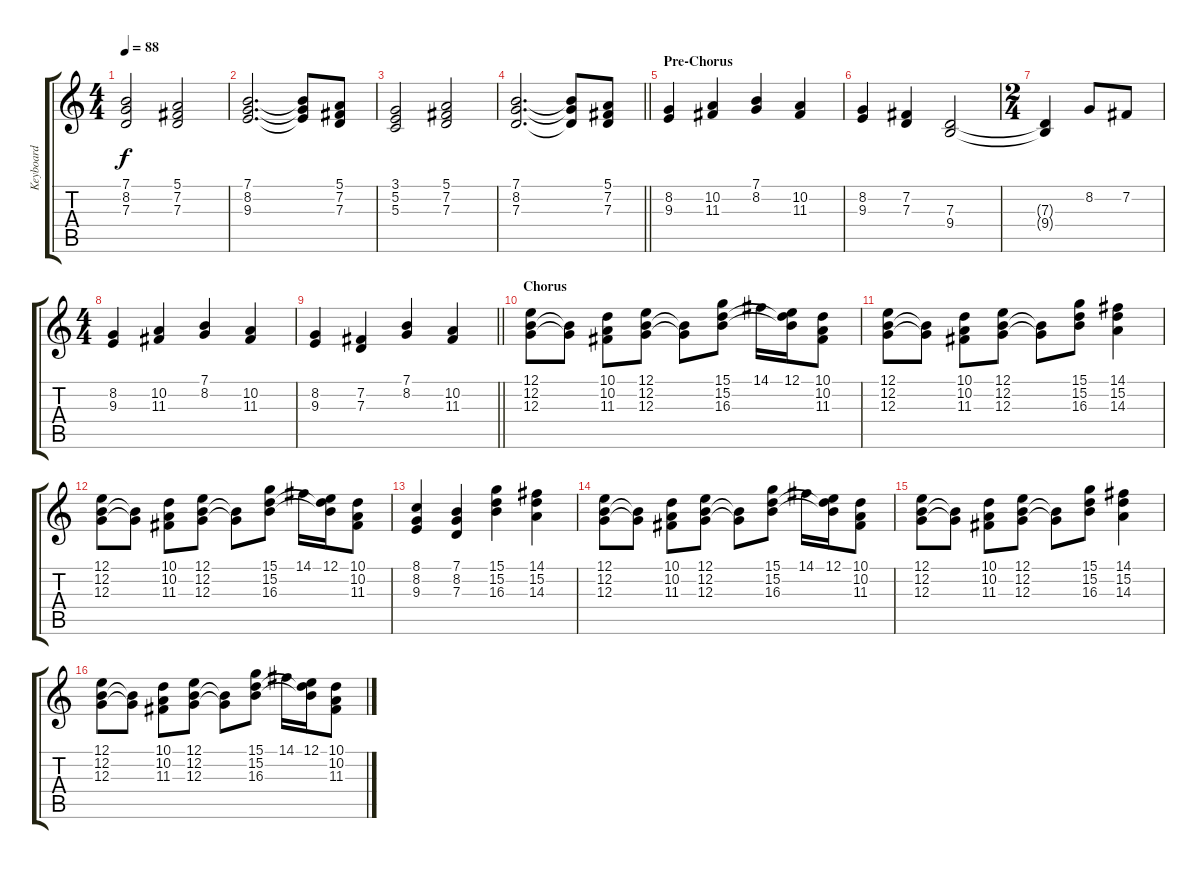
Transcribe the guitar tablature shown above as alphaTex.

\track ("Keyboard" "Keyboard") {instrument stringensemble1}
\staff {score tabs}
\tuning (E4 B3 G3 D3 A2 E2) {hide}
\ts (4 4)
\tempo 88
\clef g2
\ks c
(7.1 8.2 7.3).2{dy f} (5.1 7.2 7.3).2 |
(7.1 8.2 9.3).2{d} (7.1{t} 8.2{t} 9.3{t}).8 (5.1 7.2 7.3).8 |
(3.1 5.2 5.3).2 (5.1 7.2 7.3).2 |
\barLineRight lightlight
(7.1 8.2 7.3).2{d} (7.1{t} 8.2{t} 7.3{t}).8 (5.1 7.2 7.3).8 |
\section ("" "Pre-Chorus")
(8.2 9.3).4 (10.2 11.3).4 (7.1 8.2).4 (10.2 11.3).4 |
(8.2 9.3).4 (7.2 7.3).4 (7.3 9.4).2 |
\ts (2 4)
(7.3{t} 9.4{t}).4 8.2.8 7.2.8 |
\ts (4 4)
(8.2 9.3).4 (10.2 11.3).4 (7.1 8.2).4 (10.2 11.3).4 |
\barLineRight lightlight
(8.2 9.3).4 (7.2 7.3).4 (7.1 8.2).4 (10.2 11.3).4 |
\section ("" "Chorus")
(12.1 12.2 12.3).8{instrument stringensemble1} (12.2{t} 12.3{t}).8 (10.1 10.2 11.3).8 (12.1 12.2 12.3).8 (12.2{t} 12.3{t}).8 (15.1 15.2 16.3).8 14.1.16 (12.1 15.2{t} 16.3{t}).16 (10.1 10.2 11.3).8 |
(12.1 12.2 12.3).8 (12.2{t} 12.3{t}).8 (10.1 10.2 11.3).8 (12.1 12.2 12.3).8 (12.2{t} 12.3{t}).8 (15.1 15.2 16.3).8 (14.1 15.2 14.3).4 |
(12.1 12.2 12.3).8 (12.2{t} 12.3{t}).8 (10.1 10.2 11.3).8 (12.1 12.2 12.3).8 (12.2{t} 12.3{t}).8 (15.1 15.2 16.3).8 14.1.16 (12.1 15.2{t} 16.3{t}).16 (10.1 10.2 11.3).8 |
(8.1 8.2 9.3).4 (7.1 8.2 7.3).4 (15.1 15.2 16.3).4 (14.1 15.2 14.3).4 |
(12.1 12.2 12.3).8 (12.2{t} 12.3{t}).8 (10.1 10.2 11.3).8 (12.1 12.2 12.3).8 (12.2{t} 12.3{t}).8 (15.1 15.2 16.3).8 14.1.16 (12.1 15.2{t} 16.3{t}).16 (10.1 10.2 11.3).8 |
(12.1 12.2 12.3).8 (12.2{t} 12.3{t}).8 (10.1 10.2 11.3).8 (12.1 12.2 12.3).8 (12.2{t} 12.3{t}).8 (15.1 15.2 16.3).8 (14.1 15.2 14.3).4 |
(12.1 12.2 12.3).8 (12.2{t} 12.3{t}).8 (10.1 10.2 11.3).8 (12.1 12.2 12.3).8 (12.2{t} 12.3{t}).8 (15.1 15.2 16.3).8 14.1.16 (12.1 15.2{t} 16.3{t}).16 (10.1 10.2 11.3).8
